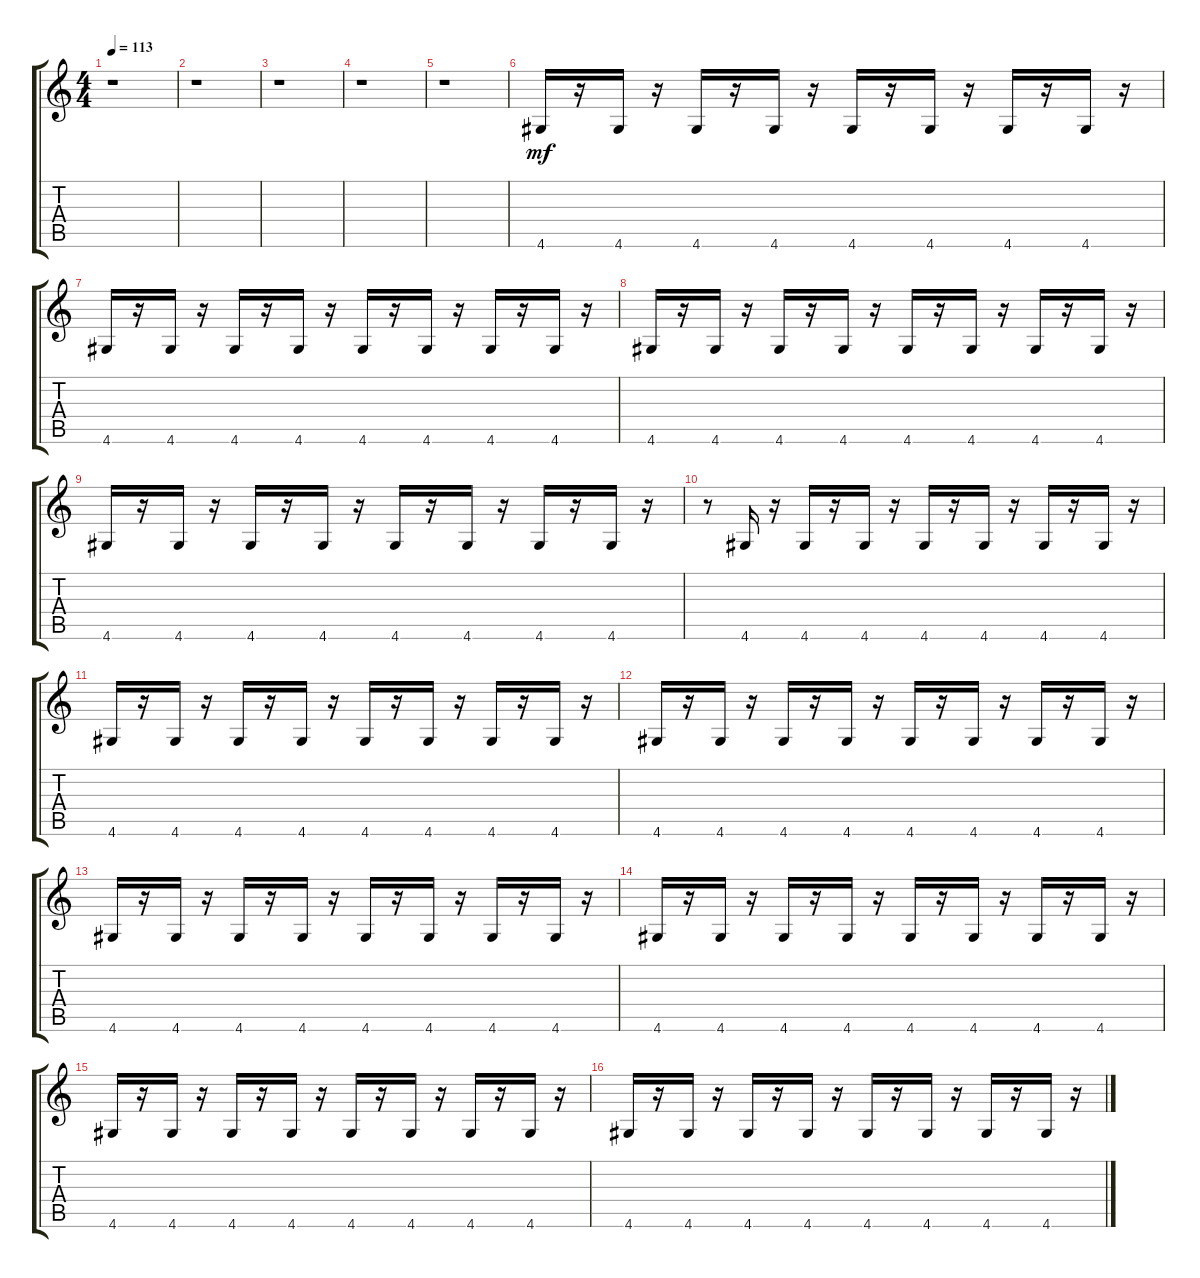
\track "" {instrument acousticguitarnylon}
\staff {score tabs}
\tuning (E4 B3 G3 D3 A2 E2) {hide}
\ts (4 4)
\tempo 113
\clef g2
\ks c
r.1{dy mf} |
r.1 |
r.1 |
r.1 |
r.1 |
4.6.16 r.16 4.6.16 r.16 4.6.16 r.16 4.6.16 r.16 4.6.16 r.16 4.6.16 r.16 4.6.16 r.16 4.6.16 r.16 |
4.6.16 r.16 4.6.16 r.16 4.6.16 r.16 4.6.16 r.16 4.6.16 r.16 4.6.16 r.16 4.6.16 r.16 4.6.16 r.16 |
4.6.16 r.16 4.6.16 r.16 4.6.16 r.16 4.6.16 r.16 4.6.16 r.16 4.6.16 r.16 4.6.16 r.16 4.6.16 r.16 |
4.6.16 r.16 4.6.16 r.16 4.6.16 r.16 4.6.16 r.16 4.6.16 r.16 4.6.16 r.16 4.6.16 r.16 4.6.16 r.16 |
r.8 4.6.16 r.16 4.6.16 r.16 4.6.16 r.16 4.6.16 r.16 4.6.16 r.16 4.6.16 r.16 4.6.16 r.16 |
4.6.16 r.16 4.6.16 r.16 4.6.16 r.16 4.6.16 r.16 4.6.16 r.16 4.6.16 r.16 4.6.16 r.16 4.6.16 r.16 |
4.6.16 r.16 4.6.16 r.16 4.6.16 r.16 4.6.16 r.16 4.6.16 r.16 4.6.16 r.16 4.6.16 r.16 4.6.16 r.16 |
4.6.16 r.16 4.6.16 r.16 4.6.16 r.16 4.6.16 r.16 4.6.16 r.16 4.6.16 r.16 4.6.16 r.16 4.6.16 r.16 |
4.6.16 r.16 4.6.16 r.16 4.6.16 r.16 4.6.16 r.16 4.6.16 r.16 4.6.16 r.16 4.6.16 r.16 4.6.16 r.16 |
4.6.16 r.16 4.6.16 r.16 4.6.16 r.16 4.6.16 r.16 4.6.16 r.16 4.6.16 r.16 4.6.16 r.16 4.6.16 r.16 |
4.6.16 r.16 4.6.16 r.16 4.6.16 r.16 4.6.16 r.16 4.6.16 r.16 4.6.16 r.16 4.6.16 r.16 4.6.16 r.16
